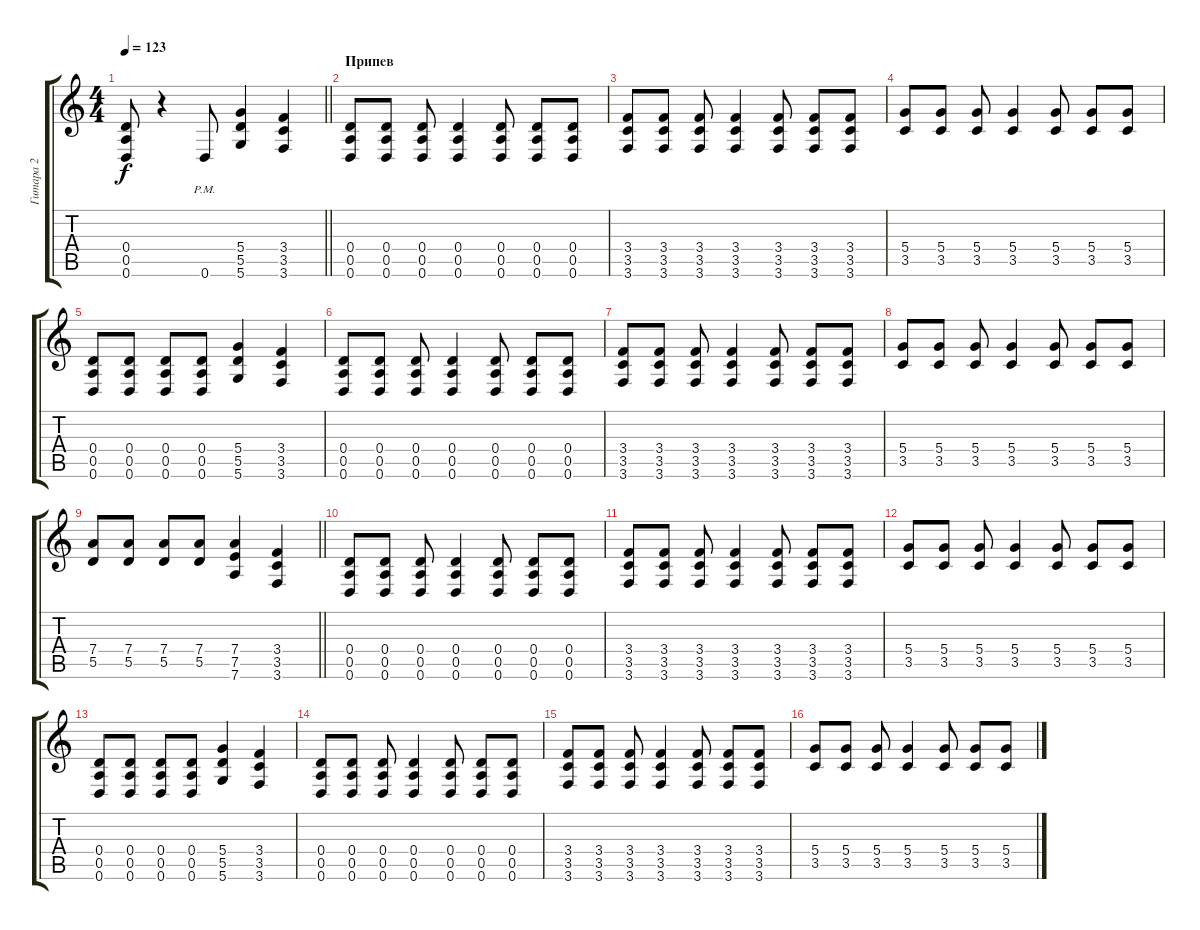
\track ("Гитара 2" "Гитара 2") {instrument distortionguitar}
\staff {score tabs}
\tuning (E4 B3 G3 D3 A2 D2) {hide}
\ts (4 4)
\tempo 123
\clef g2
\barLineRight lightlight
\ks c
(0.4 0.5 0.6).8{dy f} r.4 0.6{pm}.8 (5.4 5.5 5.6).4 (3.4 3.5 3.6).4 |
\section ("" "Припев")
(0.4 0.5 0.6).8 (0.4 0.5 0.6).8 (0.4 0.5 0.6).8 (0.4 0.5 0.6).4 (0.4 0.5 0.6).8 (0.4 0.5 0.6).8 (0.4 0.5 0.6).8 |
(3.4 3.5 3.6).8 (3.4 3.5 3.6).8 (3.4 3.5 3.6).8 (3.4 3.5 3.6).4 (3.4 3.5 3.6).8 (3.4 3.5 3.6).8 (3.4 3.5 3.6).8 |
(5.4 3.5).8 (5.4 3.5).8 (5.4 3.5).8 (5.4 3.5).4 (5.4 3.5).8 (5.4 3.5).8 (5.4 3.5).8 |
(0.4 0.5 0.6).8 (0.4 0.5 0.6).8 (0.4 0.5 0.6).8 (0.4 0.5 0.6).8 (5.4 5.5 5.6).4 (3.4 3.5 3.6).4 |
(0.4 0.5 0.6).8 (0.4 0.5 0.6).8 (0.4 0.5 0.6).8 (0.4 0.5 0.6).4 (0.4 0.5 0.6).8 (0.4 0.5 0.6).8 (0.4 0.5 0.6).8 |
(3.4 3.5 3.6).8 (3.4 3.5 3.6).8 (3.4 3.5 3.6).8 (3.4 3.5 3.6).4 (3.4 3.5 3.6).8 (3.4 3.5 3.6).8 (3.4 3.5 3.6).8 |
(5.4 3.5).8 (5.4 3.5).8 (5.4 3.5).8 (5.4 3.5).4 (5.4 3.5).8 (5.4 3.5).8 (5.4 3.5).8 |
\barLineRight lightlight
(7.4 5.5).8 (7.4 5.5).8 (7.4 5.5).8 (7.4 5.5).8 (7.4 7.5 7.6).4 (3.4 3.5 3.6).4 |
(0.4 0.5 0.6).8 (0.4 0.5 0.6).8 (0.4 0.5 0.6).8 (0.4 0.5 0.6).4 (0.4 0.5 0.6).8 (0.4 0.5 0.6).8 (0.4 0.5 0.6).8 |
(3.4 3.5 3.6).8 (3.4 3.5 3.6).8 (3.4 3.5 3.6).8 (3.4 3.5 3.6).4 (3.4 3.5 3.6).8 (3.4 3.5 3.6).8 (3.4 3.5 3.6).8 |
(5.4 3.5).8 (5.4 3.5).8 (5.4 3.5).8 (5.4 3.5).4 (5.4 3.5).8 (5.4 3.5).8 (5.4 3.5).8 |
(0.4 0.5 0.6).8 (0.4 0.5 0.6).8 (0.4 0.5 0.6).8 (0.4 0.5 0.6).8 (5.4 5.5 5.6).4 (3.4 3.5 3.6).4 |
(0.4 0.5 0.6).8 (0.4 0.5 0.6).8 (0.4 0.5 0.6).8 (0.4 0.5 0.6).4 (0.4 0.5 0.6).8 (0.4 0.5 0.6).8 (0.4 0.5 0.6).8 |
(3.4 3.5 3.6).8 (3.4 3.5 3.6).8 (3.4 3.5 3.6).8 (3.4 3.5 3.6).4 (3.4 3.5 3.6).8 (3.4 3.5 3.6).8 (3.4 3.5 3.6).8 |
(5.4 3.5).8 (5.4 3.5).8 (5.4 3.5).8 (5.4 3.5).4 (5.4 3.5).8 (5.4 3.5).8 (5.4 3.5).8
